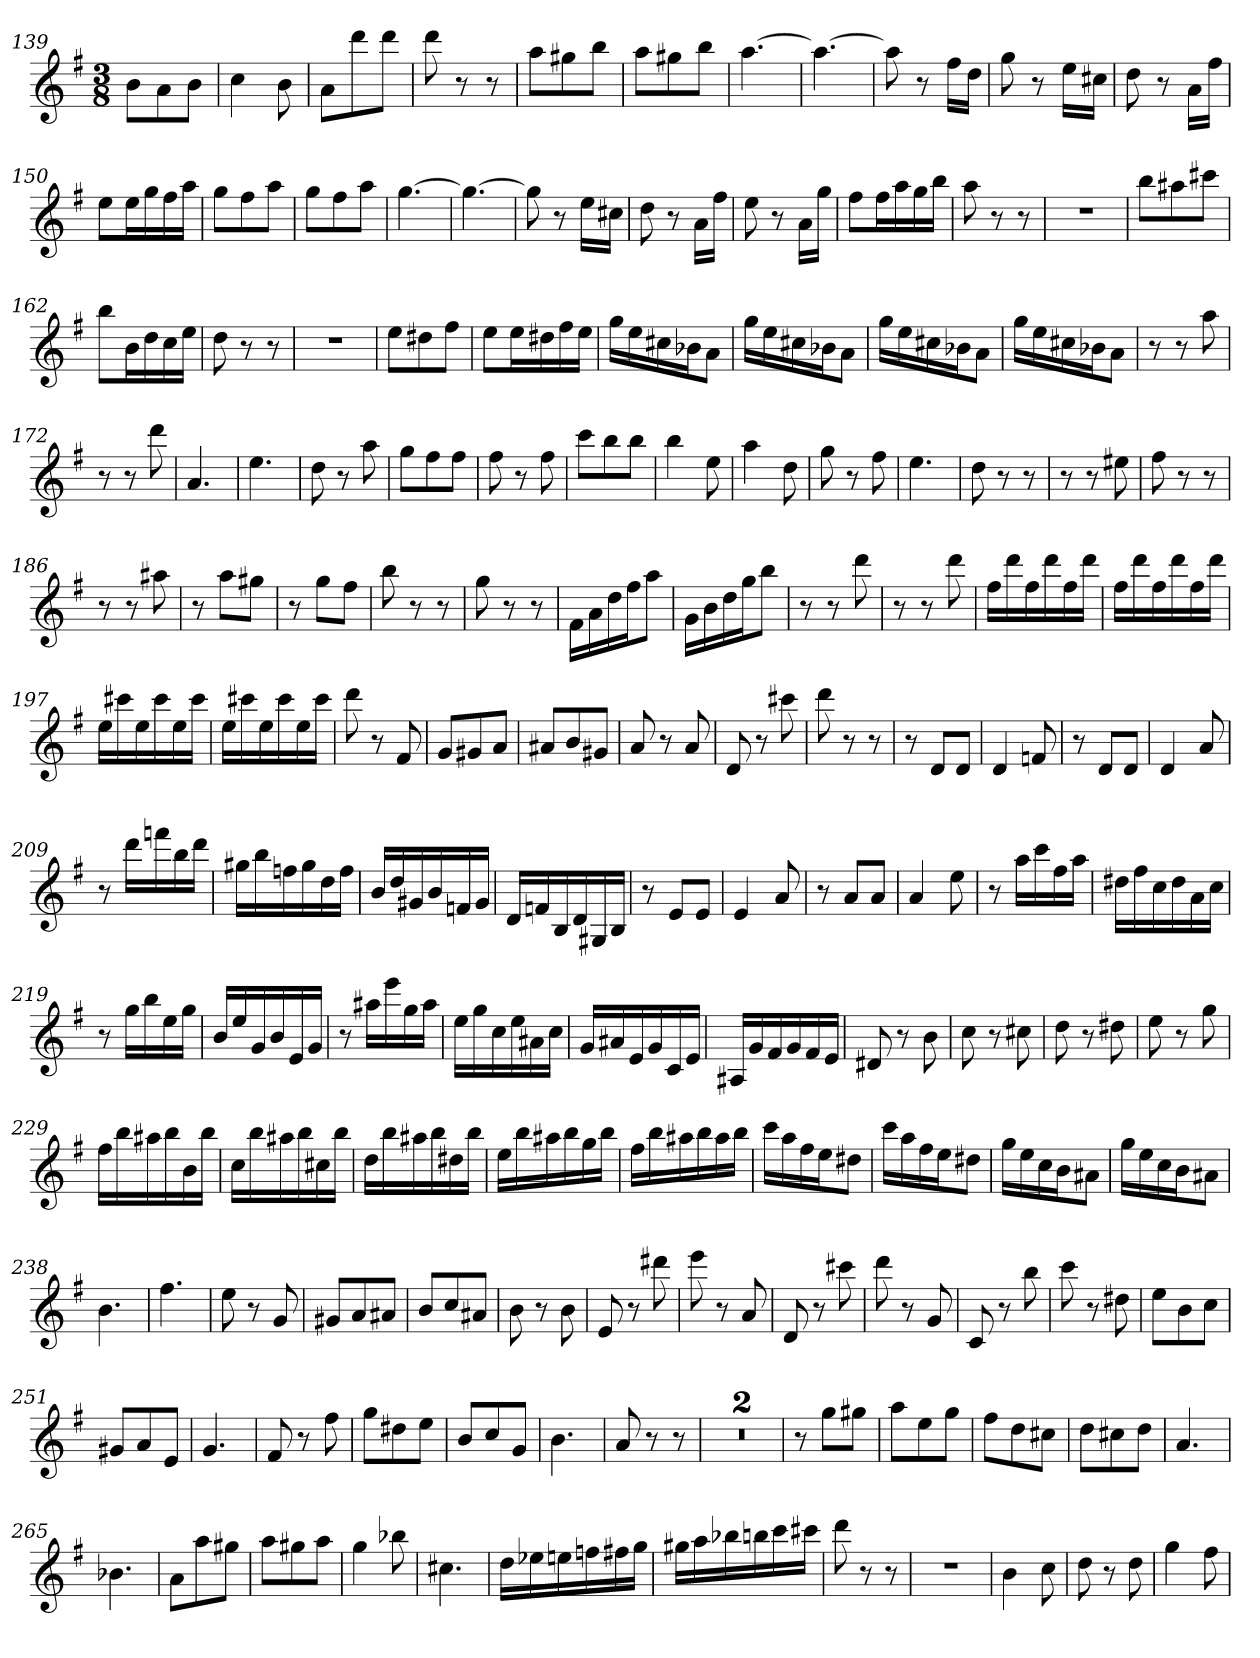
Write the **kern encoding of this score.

**kern
*part1
*staff1
*clefG2
*k[f#]
*G:
*M3/8
=139
8b\L
8a\
8b\J
=140
4cc
8b
=141
8a\L
8ddd\
8ddd\J
=142
8ddd
8r
8r
=143
8aa\L
8gg#X\
8bb\J
=144
8aa\L
8gg#X\
8bb\J
=145
[4.aa
=146
4.aa_
=147
8aa]
8r
16ff#\LL
16dd\JJ
=148
8gg
8r
16ee\LL
16cc#X\JJ
=149
8dd
8r
16a\LL
16ff#\JJ
=150
8ee\L
16ee\L
16gg\
16ff#\
16aa\JJ
=151
8gg\L
8ff#\
8aa\J
=152
8gg\L
8ff#\
8aa\J
=153
[4.gg
=154
4.gg_
=155
8gg]
8r
16ee\LL
16cc#X\JJ
=156
8dd
8r
16a\LL
16ff#\JJ
=157
8ee
8r
16a\LL
16gg\JJ
=158
8ff#\L
16ff#\L
16aa\
16gg\
16bb\JJ
=159
8aa
8r
8r
=160
4.r
=161
8bb\L
8aa#X\
8ccc#X\J
=162
8bb\L
16b\L
16dd\
16cc\
16ee\JJ
=163
8dd
8r
8r
=164
4.r
=165
8ee\L
8dd#X\
8ff#\J
=166
8ee\L
16ee\L
16dd#X\
16ff#\
16ee\JJ
=167
16gg\LL
16ee\
16cc#X\
16b-X\J
8a\J
=168
16gg\LL
16ee\
16cc#X\
16b-X\J
8a\J
=169
16gg\LL
16ee\
16cc#X\
16b-X\J
8a\J
=170
16gg\LL
16ee\
16cc#X\
16b-X\J
8a\J
=171
8r
8r
8aa
=172
8r
8r
8ddd
=173
4.a
=174
4.ee
=175
8dd
8r
8aa
=176
8gg\L
8ff#\
8ff#\J
=177
8ff#
8r
8ff#
=178
8ccc\L
8bb\
8bb\J
=179
4bb
8ee
=180
4aa
8dd
=181
8gg
8r
8ff#
=182
4.ee
=183
8dd
8r
8r
=184
8r
8r
8ee#X
=185
8ff#
8r
8r
=186
8r
8r
8aa#X
=187
8r
8aa\L
8gg#X\J
=188
8r
8gg\L
8ff#\J
=189
8bb
8r
8r
=190
8gg
8r
8r
=191
16f#\LL
16a\
16dd\
16ff#\J
8aa\J
=192
16g\LL
16b\
16dd\
16gg\J
8bb\J
=193
8r
8r
8ddd
=194
8r
8r
8ddd
=195
16ff#\LL
16ddd\
16ff#\
16ddd\
16ff#\
16ddd\JJ
=196
16ff#\LL
16ddd\
16ff#\
16ddd\
16ff#\
16ddd\JJ
=197
16ee\LL
16ccc#X\
16ee\
16ccc#\
16ee\
16ccc#\JJ
=198
16ee\LL
16ccc#X\
16ee\
16ccc#\
16ee\
16ccc#\JJ
=199
8ddd
8r
8f#
=200
8g/L
8g#X/
8a/J
=201
8a#X/L
8b/
8g#X/J
=202
8a
8r
8a
=203
8d
8r
8ccc#X
=204
8ddd
8r
8r
=205
8r
8d/L
8d/J
=206
4d
8fn
=207
8r
8d/L
8d/J
=208
4d
8a
=209
8r
16ddd\LL
16fffn\
16bb\
16ddd\JJ
=210
16gg#X\LL
16bb\
16ffn\
16gg#\
16dd\
16ff\JJ
=211
16b/LL
16dd/
16g#X/
16b/
16fn/
16g#/JJ
=212
16d/LL
16fn/
16B/
16d/
16G#X/
16B/JJ
=213
8r
8e/L
8e/J
=214
4e
8a
=215
8r
8a/L
8a/J
=216
4a
8ee
=217
8r
16aa\LL
16ccc\
16ff#\
16aa\JJ
=218
16dd#X\LL
16ff#\
16cc\
16dd#\
16a\
16cc\JJ
=219
8r
16gg\LL
16bb\
16ee\
16gg\JJ
=220
16b/LL
16ee/
16g/
16b/
16e/
16g/JJ
=221
8r
16aa#X\LL
16eee\
16gg\
16aa#\JJ
=222
16ee\LL
16gg\
16cc\
16ee\
16a#X\
16cc\JJ
=223
16g/LL
16a#X/
16e/
16g/
16c/
16e/JJ
=224
16A#X/LL
16g/
16f#/
16g/
16f#/
16e/JJ
=225
8d#X
8r
8b
=226
8cc
8r
8cc#X
=227
8dd
8r
8dd#X
=228
8ee
8r
8gg
=229
16ff#\LL
16bb\
16aa#X\
16bb\
16b\
16bb\JJ
=230
16cc\LL
16bb\
16aa#X\
16bb\
16cc#X\
16bb\JJ
=231
16dd\LL
16bb\
16aa#X\
16bb\
16dd#X\
16bb\JJ
=232
16ee\LL
16bb\
16aa#X\
16bb\
16gg\
16bb\JJ
=233
16ff#\LL
16bb\
16aa#X\
16bb\
16aa#\
16bb\JJ
=234
16ccc\LL
16aa\
16ff#\
16ee\J
8dd#X\J
=235
16ccc\LL
16aa\
16ff#\
16ee\J
8dd#X\J
=236
16gg\LL
16ee\
16cc\
16b\J
8a#X\J
=237
16gg\LL
16ee\
16cc\
16b\J
8a#X\J
=238
4.b
=239
4.ff#
=240
8ee
8r
8g
=241
8g#X/L
8a/
8a#X/J
=242
8b/L
8cc/
8a#X/J
=243
8b
8r
8b
=244
8e
8r
8ddd#X
=245
8eee
8r
8a
=246
8d
8r
8ccc#X
=247
8ddd
8r
8g
=248
8c
8r
8bb
=249
8ccc
8r
8dd#X
=250
8ee\L
8b\
8cc\J
=251
8g#X/L
8a/
8e/J
=252
4.g
=253
8f#
8r
8ff#
=254
8gg\L
8dd#X\
8ee\J
=255
8b/L
8cc/
8g/J
=256
4.b
=257
8a
8r
8r
=258
4.r
=259
4.r
=260
8r
8gg\L
8gg#X\J
=261
8aa\L
8ee\
8gg\J
=262
8ff#\L
8dd\
8cc#X\J
=263
8dd\L
8cc#X\
8dd\J
=264
4.a
=265
4.b-X
=266
8a\L
8aa\
8gg#X\J
=267
8aa\L
8gg#X\
8aa\J
=268
4gg
8bb-X
=269
4.cc#X
=270
16dd\LL
16ee-X\
16een\
16ffn\
16ff#X\
16gg\JJ
=271
16gg#X\LL
16aa\
16bb-X\
16bbn\
16ccc\
16ccc#X\JJ
=272
8ddd
8r
8r
=273
4.r
=274
4b
8cc
=275
8dd
8r
8dd
=276
4gg
8ff#
=
*-
